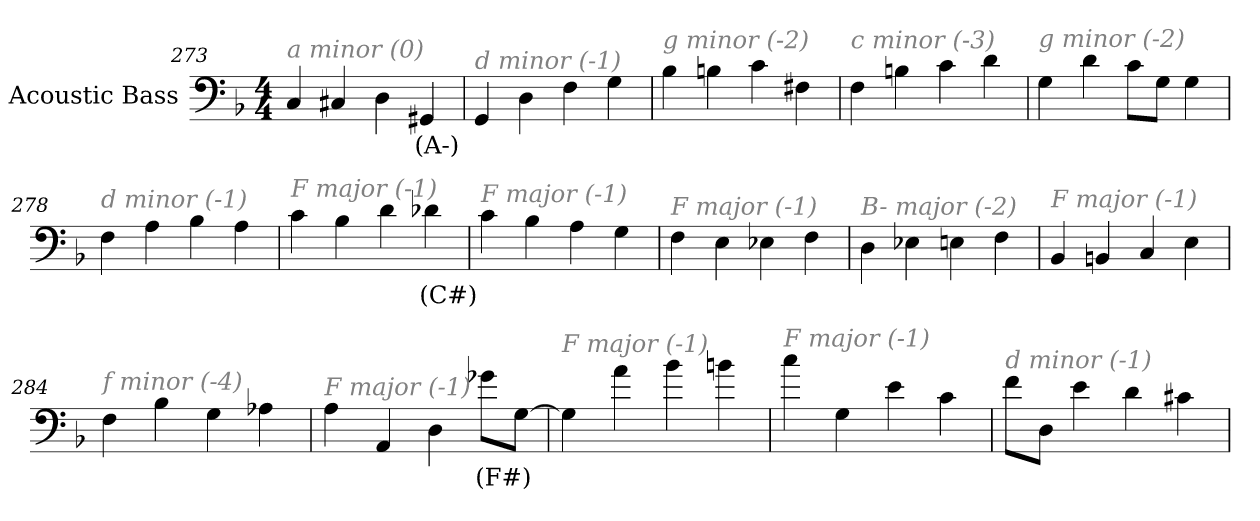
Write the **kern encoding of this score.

**kern	**text
*part1	*part1
*staff1	*staff1
*I"Acoustic Bass	*
*clefF4	*
*ITrd7c12	*
*k[b-]	*
*F:	*
*M4/4	*
=273	=273
!LO:TX:i:color=#808080:t=a minor (0)	!
4CC	.
4CC#X	.
4DD	.
4GGG#Xi	(A-)
=274	=274
!LO:TX:i:color=#808080:t=d minor (-1)	!
4GGG	.
4DD	.
4FF	.
4GG	.
=275	=275
!LO:TX:i:color=#808080:t=g minor (-2)	!
4BB-	.
4BBn	.
4C	.
4FF#X	.
=276	=276
!LO:TX:i:color=#808080:t=c minor (-3)	!
4FF	.
4BBn	.
4C	.
4D	.
=277	=277
!LO:TX:i:color=#808080:t=g minor (-2)	!
4GG	.
4D	.
8CL	.
8GGJ	.
4GG	.
=278	=278
!LO:TX:i:color=#808080:t=d minor (-1)	!
4FF	.
4AA	.
4BB-	.
4AA	.
=279	=279
!LO:TX:i:color=#808080:t=F major (-1)	!
4C	.
4BB-	.
4D	.
4D-Xi	(C#)
=280	=280
!LO:TX:i:color=#808080:t=F major (-1)	!
4C	.
4BB-	.
4AA	.
4GG	.
=281	=281
!LO:TX:i:color=#808080:t=F major (-1)	!
4FF	.
4EE	.
4EE-X	.
4FF	.
=282	=282
!LO:TX:i:color=#808080:t=B- major (-2)	!
4DD	.
4EE-X	.
4EEn	.
4FF	.
=283	=283
!LO:TX:i:color=#808080:t=F major (-1)	!
4BBB-	.
4BBBn	.
4CC	.
4EE	.
=284	=284
!LO:TX:i:color=#808080:t=f minor (-4)	!
4FF	.
4BB-	.
4GG	.
4AA-X	.
=285	=285
!LO:TX:i:color=#808080:t=F major (-1)	!
4AA	.
4AAA	.
4DD	.
8G-XiL	(F#)
[8GGJ	.
=286	=286
!LO:TX:i:color=#808080:t=F major (-1)	!
4GG]	.
4A	.
4B-	.
4Bn	.
=287	=287
!LO:TX:i:color=#808080:t=F major (-1)	!
4c	.
4GG	.
4E	.
4C	.
=288	=288
!LO:TX:i:color=#808080:t=d minor (-1)	!
8FL	.
8DDJ	.
4E	.
4D	.
4C#X	.
=	=
*-	*-
